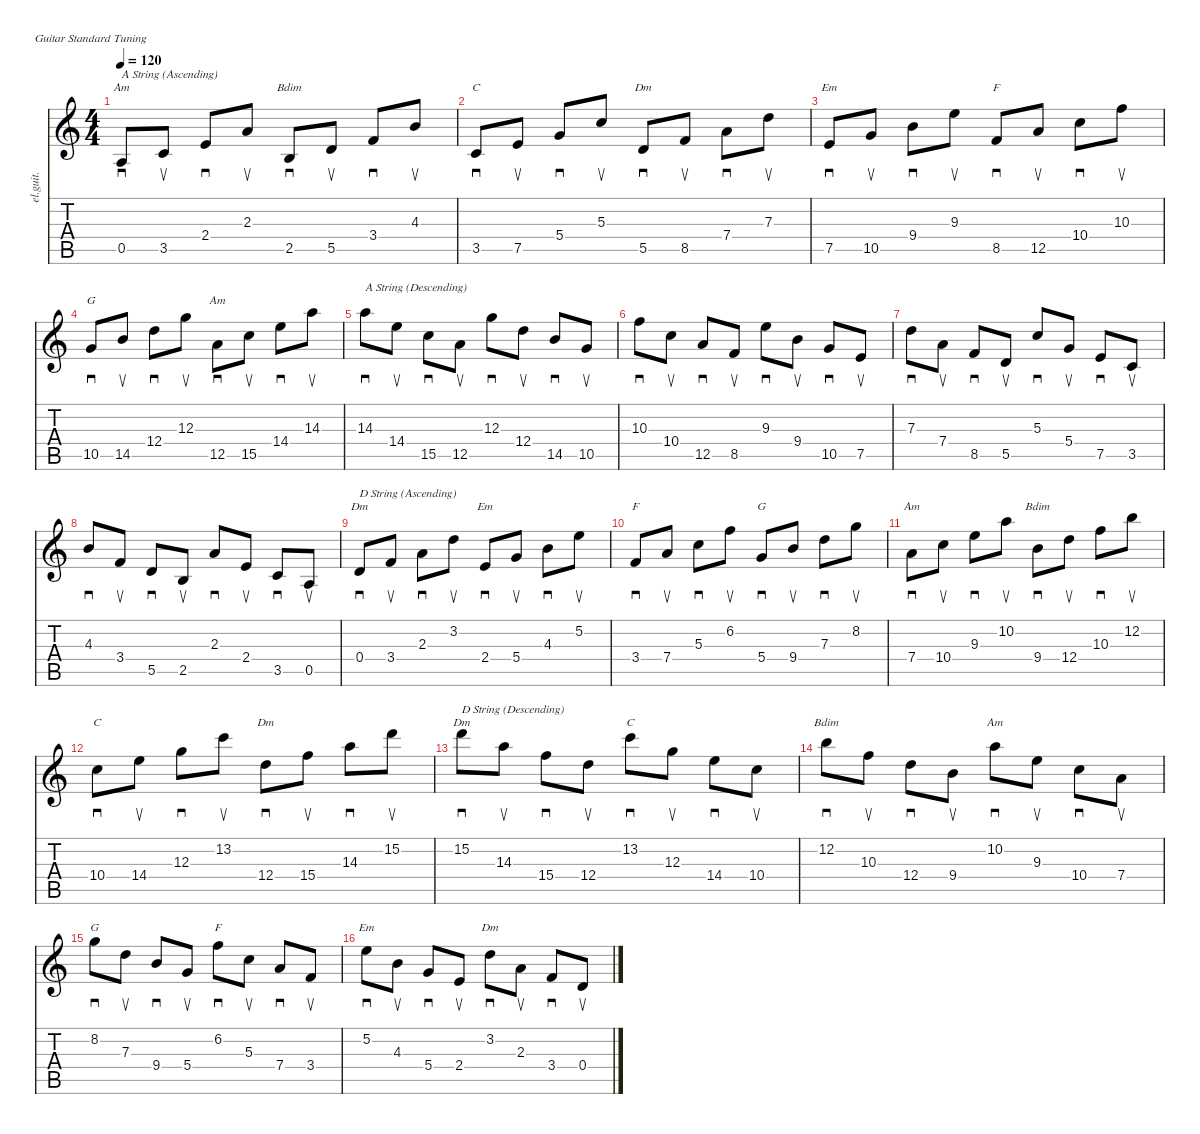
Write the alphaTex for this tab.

\defaultSystemsLayout 4
\hideDynamics
\bracketExtendMode nobrackets
\otherSystemsTrackNameOrientation horizontal
\track ("Clean Guitar" "el.guit.") {instrument electricguitarclean}
\staff {score tabs}
\tuning (E4 B3 G3 D3 A2 E2)
\chord ("Am" x x x x x 5) {showdiagram false showfingering false}
\chord ("Bdim" x x x x 2 x) {showdiagram false showfingering false}
\chord ("C" x x x x 3 x) {showdiagram false showfingering false}
\chord ("Dm" x x x x 5 x) {showdiagram false showfingering false}
\chord ("Em" x x x x 7 x) {firstfret 7 showdiagram false showfingering false}
\chord ("F" x x x x 8 x) {firstfret 8 showdiagram false showfingering false}
\chord ("G" x x x x 10 x) {firstfret 10 showdiagram false showfingering false}
\chord ("Am" x x x x 12 x) {firstfret 12 showdiagram false showfingering false}
\chord ("Dm" x x x 0 x x) {showdiagram false showfingering false}
\chord ("Em" x x x 2 x x) {showdiagram false showfingering false}
\chord ("F" x x x 3 x x) {showdiagram false showfingering false}
\chord ("G" x x x 5 x x) {showdiagram false showfingering false}
\chord ("Am" x x x 7 x x) {firstfret 7 showdiagram false showfingering false}
\chord ("Bdim" x x x 9 x x) {firstfret 9 showdiagram false showfingering false}
\chord ("C" x x x 10 x x) {firstfret 10 showdiagram false showfingering false}
\chord ("Dm" x x x 12 x x) {firstfret 12 showdiagram false showfingering false}
\chord ("Dm" x 3 x x x x) {showdiagram false showfingering false}
\chord ("Em" x 5 x x x x) {showdiagram false showfingering false}
\chord ("F" x 6 x x x x) {firstfret 6 showdiagram false showfingering false}
\chord ("G" x 8 x x x x) {firstfret 8 showdiagram false showfingering false}
\chord ("Am" x 10 x x x x) {firstfret 10 showdiagram false showfingering false}
\chord ("Bdim" x 12 x x x x) {firstfret 12 showdiagram false showfingering false}
\chord ("Dm" x 15 x x x x) {firstfret 15 showdiagram false showfingering false}
\chord ("C" x 13 x x x x) {firstfret 13 showdiagram false showfingering false}
\ts (4 4)
\tempo 120
\clef g2
\ks c
0.5.8{sd ch "Am" txt "A String (Ascending)" dy mf beam Up} 3.5.8{su beam Up} 2.4.8{sd beam Up} 2.3.8{su beam Up} 2.5.8{sd ch "Bdim" beam Up} 5.5.8{su beam Up} 3.4.8{sd beam Up} 4.3.8{su beam Up} |
3.5.8{sd ch "C" beam Up} 7.5.8{su beam Up} 5.4.8{sd beam Up} 5.3.8{su beam Up} 5.5.8{sd ch "Dm" beam Up} 8.5.8{su beam Up} 7.4.8{sd beam Down} 7.3.8{su beam Down} |
7.5.8{sd ch "Em" beam Up} 10.5.8{su beam Up} 9.4.8{sd beam Down} 9.3.8{su beam Down} 8.5.8{sd ch "F" beam Up} 12.5.8{su beam Up} 10.4.8{sd beam Down} 10.3.8{su beam Down} |
10.5.8{sd ch "G" beam Up} 14.5.8{su beam Up} 12.4.8{sd beam Down} 12.3.8{su beam Down} 12.5.8{sd ch "Am" beam Down} 15.5.8{su beam Down} 14.4.8{sd beam Down} 14.3.8{su beam Down} |
14.3.8{sd txt "A String (Descending)" beam Down} 14.4.8{su beam Down} 15.5.8{sd beam Down} 12.5.8{su beam Down} 12.3.8{sd beam Down} 12.4.8{su beam Down} 14.5.8{sd beam Up} 10.5.8{su beam Up} |
10.3.8{sd beam Down} 10.4.8{su beam Down} 12.5.8{sd beam Up} 8.5.8{su beam Up} 9.3.8{sd beam Down} 9.4.8{su beam Down} 10.5.8{sd beam Up} 7.5.8{su beam Up} |
7.3.8{sd beam Down} 7.4.8{su beam Down} 8.5.8{sd beam Up} 5.5.8{su beam Up} 5.3.8{sd beam Up} 5.4.8{su beam Up} 7.5.8{sd beam Up} 3.5.8{su beam Up} |
4.3.8{sd beam Up} 3.4.8{su beam Up} 5.5.8{sd beam Up} 2.5.8{su beam Up} 2.3.8{sd beam Up} 2.4.8{su beam Up} 3.5.8{sd beam Up} 0.5.8{su beam Up} |
\beaming (8 2 2 2 2)
0.4.8{sd ch "Dm" txt "D String (Ascending)" beam Up} 3.4.8{su beam Up} 2.3.8{sd beam Down} 3.2.8{su beam Down} 2.4.8{sd ch "Em" beam Up} 5.4.8{su beam Up} 4.3.8{sd beam Down} 5.2.8{su beam Down} |
3.4.8{sd ch "F" beam Up} 7.4.8{su beam Up} 5.3.8{sd beam Down} 6.2.8{su beam Down} 5.4.8{sd ch "G" beam Up} 9.4.8{su beam Up} 7.3.8{sd beam Down} 8.2.8{su beam Down} |
7.4.8{sd ch "Am" beam Down} 10.4.8{su beam Down} 9.3.8{sd beam Down} 10.2.8{su beam Down} 9.4.8{sd ch "Bdim" beam Down} 12.4.8{su beam Down} 10.3.8{sd beam Down} 12.2.8{su beam Down} |
10.4.8{sd ch "C" beam Down} 14.4.8{su beam Down} 12.3.8{sd beam Down} 13.2.8{su beam Down} 12.4.8{sd ch "Dm" beam Down} 15.4.8{su beam Down} 14.3.8{sd beam Down} 15.2.8{su beam Down} |
15.2.8{sd ch "Dm" txt "D String (Descending)" beam Down} 14.3.8{su beam Down} 15.4.8{sd beam Down} 12.4.8{su beam Down} 13.2.8{sd ch "C" beam Down} 12.3.8{su beam Down} 14.4.8{sd beam Down} 10.4.8{su beam Down} |
12.2.8{sd ch "Bdim" beam Down} 10.3.8{su beam Down} 12.4.8{sd beam Down} 9.4.8{su beam Down} 10.2.8{sd ch "Am" beam Down} 9.3.8{su beam Down} 10.4.8{sd beam Down} 7.4.8{su beam Down} |
8.2.8{sd ch "G" beam Down} 7.3.8{su beam Down} 9.4.8{sd beam Up} 5.4.8{su beam Up} 6.2.8{sd ch "F" beam Down} 5.3.8{su beam Down} 7.4.8{sd beam Up} 3.4.8{su beam Up} |
5.2.8{sd ch "Em" beam Down} 4.3.8{su beam Down} 5.4.8{sd beam Up} 2.4.8{su beam Up} 3.2.8{sd ch "Dm" beam Down} 2.3.8{su beam Down} 3.4.8{sd beam Up} 0.4.8{su beam Up}
